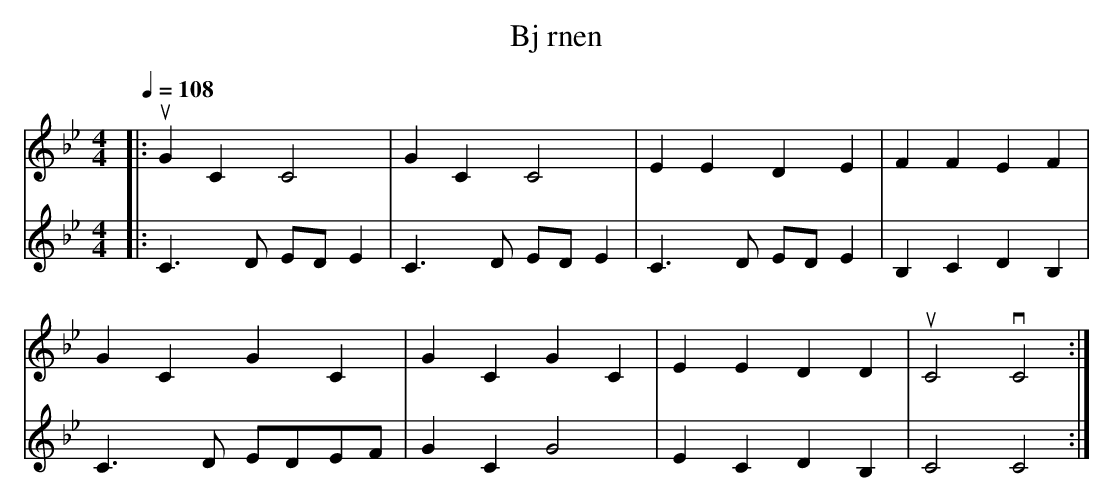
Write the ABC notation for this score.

X:1
T: Bj rnen
M: 4/4
L: 1/4
Q: 108
K: Bb
[V:1] [|: uGC C2 | GC C2 | EE DE | FF EF |
[V:2] [|: C3/2D/2 E/2D/2 E | C3/2D/2 E/2D/2 E | C3/2D/2 E/2D/2 E | B,C DB, |
[V:1] GC GC | GC GC | EE DD | uC2 vC2 :|]
[V:2] C3/2D/2 E/2D/2E/2F/2 | GC G2 | EC DB, | C2 C2 :|]
